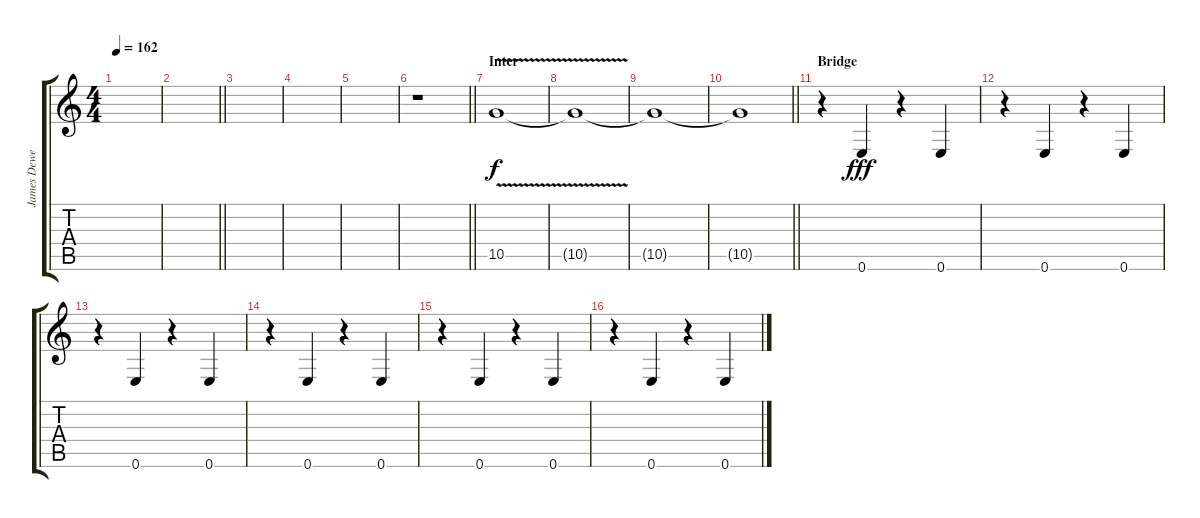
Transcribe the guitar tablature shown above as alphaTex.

\track ("James Dewees [Keyboard/FX]" "James Dewe") {instrument guitarharmonics}
\staff {score tabs}
\tuning (E4 B3 G3 D3 A2 E2) {hide}
\ts (4 4)
\tempo 162
\clef g2
\ks c
|
\barLineRight lightlight
|
|
|
|
\barLineRight lightlight
r.1{volume 0 instrument guitarharmonics} |
\section ("" "Inter")
10.5{v}.1{dy f volume 16 balance 1} |
10.5{t}.1 |
10.5{t}.1 |
\barLineRight lightlight
10.5{t}.1 |
\section ("" "Bridge")
r.4{balance 8 instrument taikodrum} 0.6.4{dy fff} r.4 0.6.4 |
r.4 0.6.4 r.4 0.6.4 |
r.4 0.6.4 r.4 0.6.4 |
r.4 0.6.4 r.4 0.6.4 |
r.4 0.6.4 r.4 0.6.4 |
r.4 0.6.4 r.4 0.6.4
